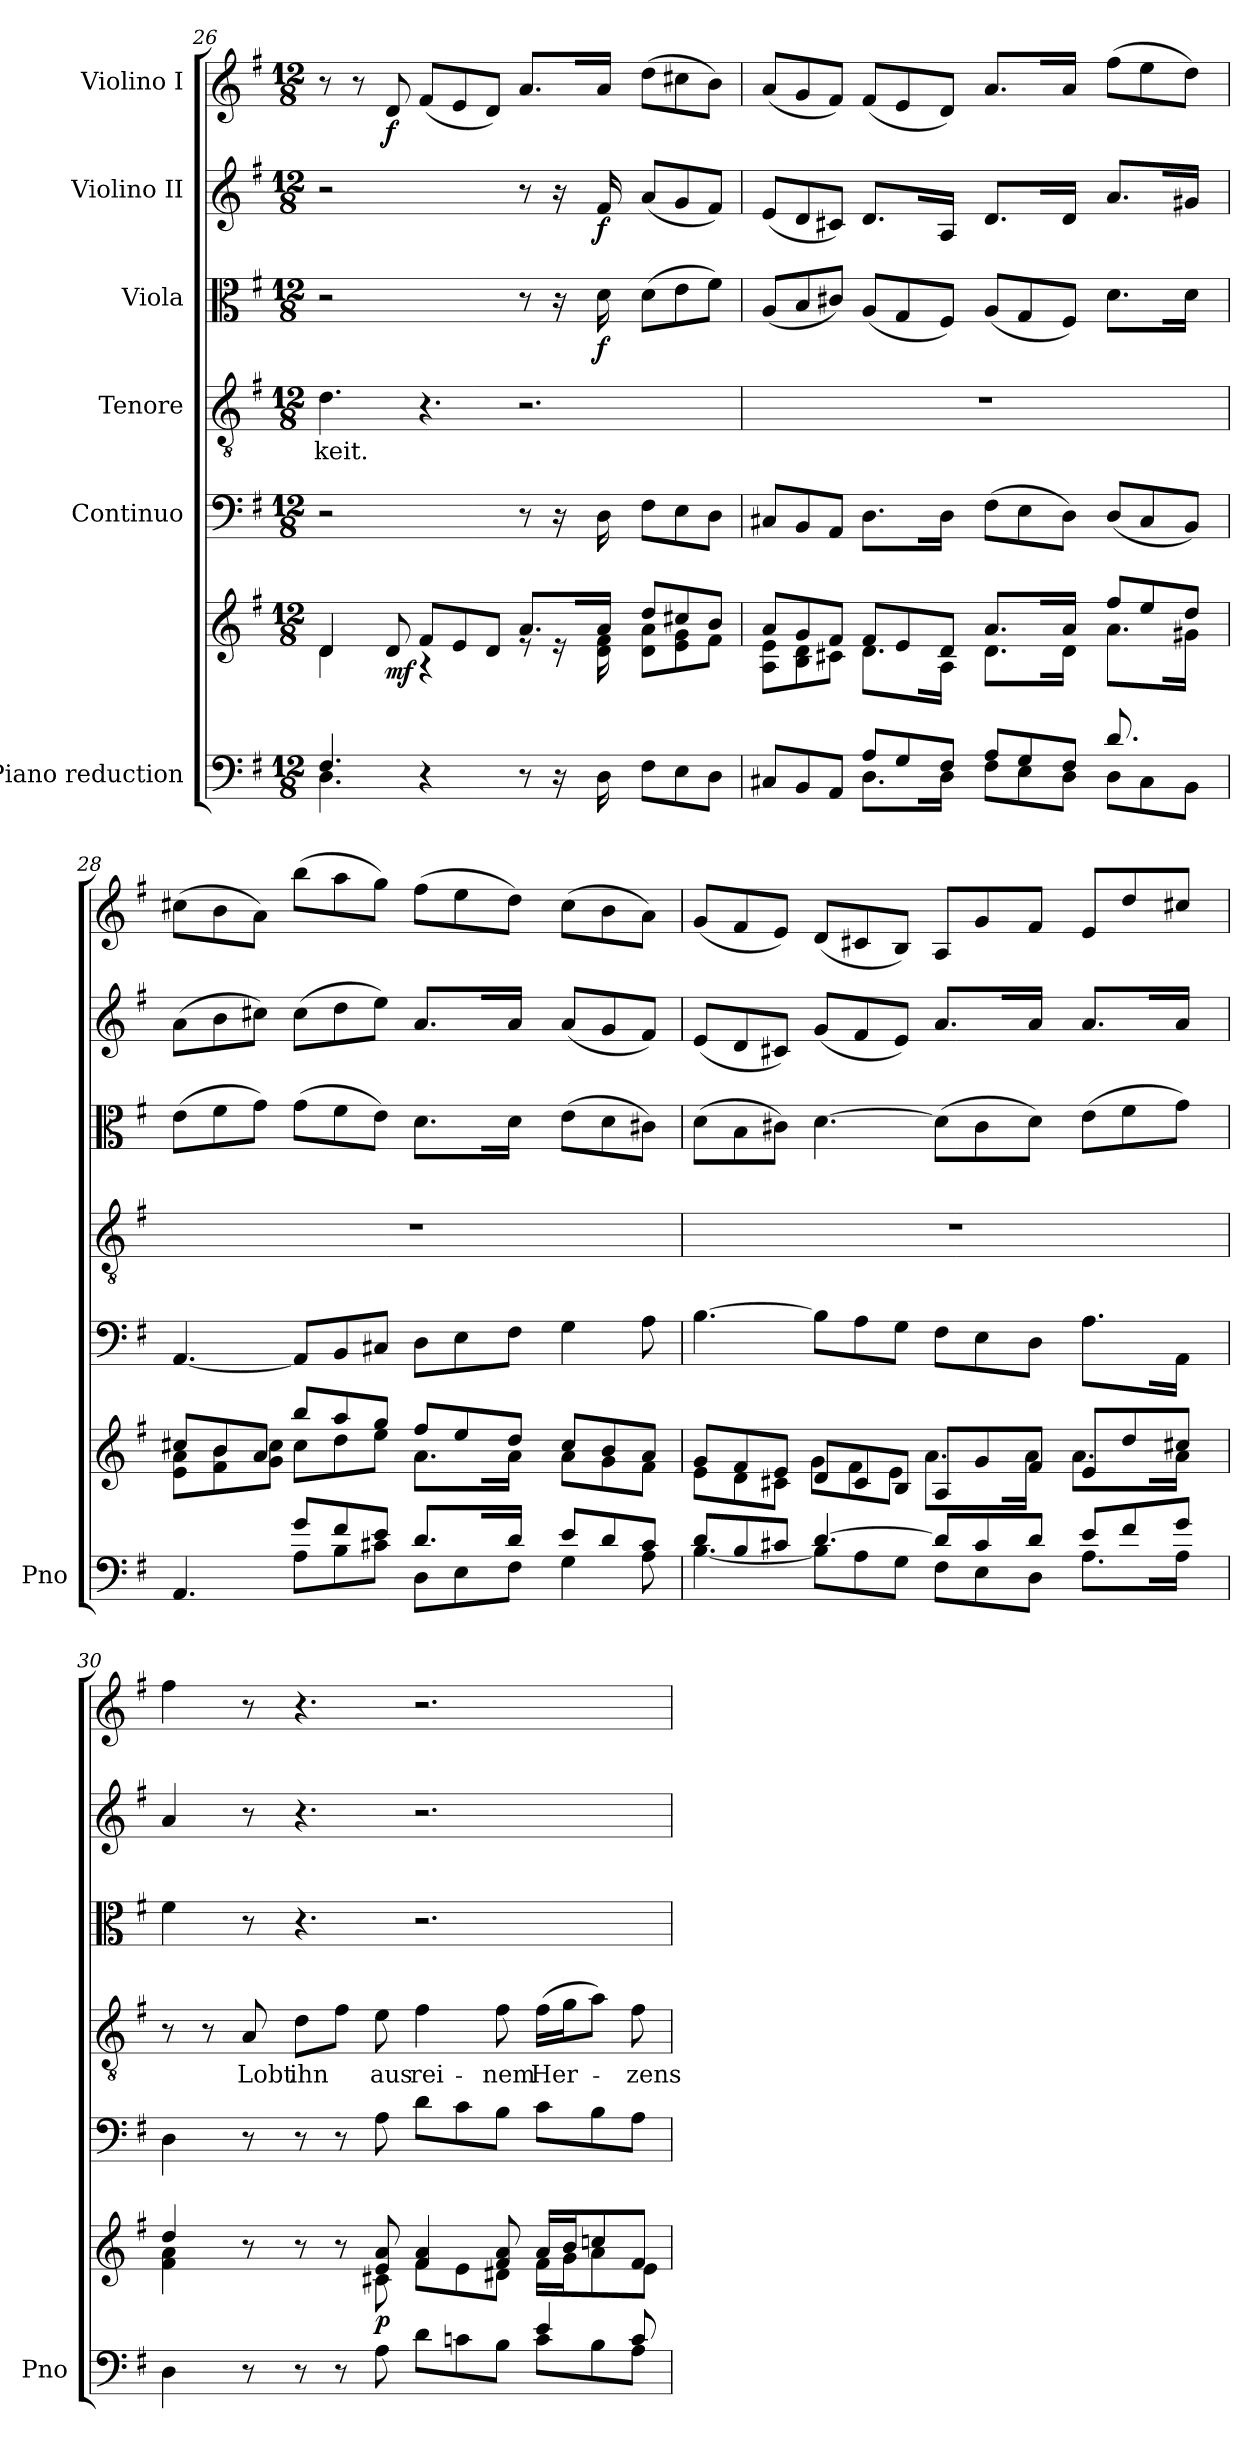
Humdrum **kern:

**kern	**kern	**dynam	**kern	**kern	**text	**kern	**dynam	**kern	**dynam	**kern	**dynam
*part6	*part6	*part6	*part5	*part4	*part4	*part3	*part3	*part2	*part2	*part1	*part1
*staff7	*staff6	*staff6/7	*staff5	*staff4	*staff4	*staff3	*staff3	*staff2	*staff2	*staff1	*staff1
*I"Piano reduction	*	*	*I"Continuo	*I"Tenore	*	*I"Viola	*	*I"Violino II	*	*I"Violino I	*
*I'Pno	*	*	*	*	*	*	*	*	*	*	*
!!LO:PB:g=z
*clefF4	*clefG2	*	*clefF4	*clefGv2	*	*clefC3	*	*clefG2	*	*clefG2	*
*k[f#]	*k[f#]	*	*k[f#]	*k[f#]	*	*k[f#]	*	*k[f#]	*	*k[f#]	*
*M12/8	*M12/8	*	*M12/8	*M12/8	*	*M12/8	*	*M12/8	*	*M12/8	*
=26	=26	=26	=26	=26	=26	=26	=26	=26	=26	=26	=26
*^	*^	*	*	*	*	*	*	*	*	*	*
!	!	!	!	!	!	!	!LO:LY:b	!	!	!	!	!	!
4.F#/	4.D\	4d/	4d\	.	2r	4.d\	-keit.	2r	.	2r	.	8r	.
.	.	.	.	.	.	.	.	.	.	.	.	8r	.
!	!	!	!	!LO:DY:b	!	!	!	!	!	!	!	!	!LO:DY:b
.	.	8d/	8ryy	mf	.	.	.	.	.	.	.	8d/	f
4r	4ryy	8f#/L	4rA	.	.	4.r	.	.	.	.	.	(<8f#/L	.
.	.	8e/	.	.	4ryy	.	.	4ryy	.	4ryy	.	8e/	.
8ryy	8rAyy	8d/J	8ryy	.	.	.	.	.	.	.	.	8d/J)	.
8r	8ryy	8.a/L	8re	.	8r	2.r	.	8r	.	8r	.	8.a/L	.
16r	16ryy	.	16re	.	16r	.	.	16r	.	16r	.	.	.
16ryy	16ryy	16ryy	16ryy	.	16ryy	.	.	16ryy	.	16ryy	.	16ryy	.
!	!	!	!	!	!	!	!	!	!LO:DY:b	!	!LO:DY:b	!	!
16D\	16ryy	16a/Jk	16d\ 16f#\	.	16D\	.	.	16d\	f	16f#/	f	16a/Jk	.
16ryy	16ryy	16ryy	16ryy	.	16ryy	.	.	16ryy	.	16ryy	.	16ryy	.
8F#\L	4.ryy	8dd/L	8d\ 8a\L	.	8F#\L	.	.	(>8d\L	.	(<8a/L	.	(>8dd\L	.
8E\	.	8cc#X/	8e\ 8g\	.	8E\	.	.	8e\	.	8g/	.	8cc#X\	.
8D\J	.	8b/J	8f#\J	.	8D\J	.	.	8f#\J)	.	8f#/J)	.	8b\J)	.
=27	=27	=27	=27	=27	=27	=27	=27	=27	=27	=27	=27	=27	=27
*	*	*	*^	*	*	*	*	*	*	*	*	*	*
8C#X/L	4.ryy	8a/L	8A\ 8e\L	4.ryy	.	8C#X/L	1.r	.	(<8A/L	.	(<8e/L	.	(<8a/L	.
8BB/	.	8g/	8B\ 8d\	.	.	8BB/	.	.	8B/	.	8d/	.	8g/	.
8AA/J	.	8f#/J	8c#X\J	.	.	8AA/J	.	.	8c#X/J)	.	8c#X/J)	.	8f#/J)	.
*	*	*	*v	*v	*	*	*	*	*	*	*	*	*	*
8A/L	8.D\L	8f#/L	8.d\L	.	8.D\L	.	.	(<8A/L	.	8.d/L	.	(<8f#/L	.
8G/	.	8e/	.	.	.	.	.	8G/	.	.	.	8e/	.
.	16reyy	.	16reeeyy	.	16rcyy	.	.	.	.	16reyy	.	.	.
8F#/J	16D\Jk	8d/J	16A\Jk	.	16D\Jk	.	.	8F#/J)	.	16A/Jk	.	8d/J)	.
.	16ryy	.	16ryy	.	16ryy	.	.	.	.	16ryy	.	.	.
8A/L	8F#\L	8.a/L	8.d\L	.	(>8F#\L	.	.	(<8A/L	.	8.d/L	.	8.a/L	.
8G/	8E\	.	.	.	8E\	.	.	8G/	.	.	.	.	.
.	.	16rFyy	16raayy	.	.	.	.	.	.	16reyy	.	16rgyy	.
8F#/J	8D\J	16a/Jk	16d\Jk	.	8D\J)	.	.	8F#/J)	.	16d/Jk	.	16a/Jk	.
.	.	16ryy	16ryy	.	.	.	.	.	.	16ryy	.	16ryy	.
8.d/L	8D\L	8ff#/L	8.a\L	.	(<8D/L	.	.	8.d\L	.	8.a/L	.	(>8ff#\L	.
.	8C#\	8ee/	.	.	8C#/	.	.	.	.	.	.	8ee\	.
16ryy	.	.	16rcccyy	.	.	.	.	16rgyy	.	16rgyy	.	.	.
*	*	*	*^	*	*	*	*	*	*	*	*	*	*
16ryy	8BB\J	8dd/J	16g#X\Jk	16d\Jk	.	8BB/J)	.	.	16d\Jk	.	16g#X/Jk	.	8dd\J)	.
16ryy	.	.	16ryy	16ryy	.	.	.	.	16ryy	.	16ryy	.	.	.
*	*	*	*v	*v	*	*	*	*	*	*	*	*	*	*
=28	=28	=28	=28	=28	=28	=28	=28	=28	=28	=28	=28	=28	=28
4.AA/	4.ryy	8cc#X/L	8e\ 8a\L	.	[4.AA/	1.r	.	(>8e\L	.	(>8a\L	.	(>8cc#X\L	.
.	.	8b/	8f#\ 8b\	.	.	.	.	8f#\	.	8b\	.	8b\	.
.	.	8a/J	8g\ 8cc#\J	.	.	.	.	8g\J)	.	8cc#X\J)	.	8a\J)	.
8g/L	8A\L	8bb/L	8cc#\L	.	8AA/L]	.	.	(>8g\L	.	(>8cc#\L	.	(>8bb\L	.
8f#/	8B\	8aa/	8dd\	.	8BB/	.	.	8f#\	.	8dd\	.	8aa\	.
8e/J	8c#X\J	8gg/J	8ee\J	.	8C#X/J	.	.	8e\J)	.	8ee\J)	.	8gg\J)	.
8.d/L	8D\L	8ff#/L	8.a\L	.	8D\L	.	.	8.d\L	.	8.a/L	.	(>8ff#\L	.
.	8E\	8ee/	.	.	8E\	.	.	.	.	.	.	8ee\	.
16rFFFyy	.	.	16rgggyy	.	.	.	.	16rgyy	.	16rgyy	.	.	.
16d/Jk	8F#\J	8dd/J	16a\Jk	.	8F#\J	.	.	16d\Jk	.	16a/Jk	.	8dd\J)	.
16ryy	.	.	16ryy	.	.	.	.	16ryy	.	16ryy	.	.	.
8e/L	4G\	8cc#/L	8a\L	.	4G\	.	.	(>8e\L	.	(<8a/L	.	(>8cc#\L	.
8d/	.	8b/	8g\	.	.	.	.	8d\	.	8g/	.	8b\	.
8c#/J	8A\	8a/J	8f#\J	.	8A\	.	.	8c#X\J)	.	8f#/J)	.	8a\J)	.
!!LO:LB:g=z
=29	=29	=29	=29	=29	=29	=29	=29	=29	=29	=29	=29	=29	=29
8d/L	[4.B\	8g/L	8e\L	.	[4.B\	1.r	.	(>8d\L	.	(<8e/L	.	(<8g/L	.
8B/	.	8f#/	8d\	.	.	.	.	8B\	.	8d/	.	8f#/	.
8c#X/J	.	8e/J	8c#X\J	.	.	.	.	8c#X\J)	.	8c#X/J)	.	8e/J)	.
[4.d/	8B\L]	8d/L	8g\L	.	8B\L]	.	.	[4.d\	.	(<8g/L	.	(<8d/L	.
.	8A\	8c#/	8f#\	.	8A\	.	.	.	.	8f#/	.	8c#X/	.
.	8G\J	8B/J	8e\J	.	8G\J	.	.	.	.	8e/J)	.	8B/J)	.
8d/L]	8F#\L	8A/L	8.a\L	.	8F#\L	.	.	(>8d\L]	.	8.a/L	.	8A/L	.
8c#/	8E\	8g/	.	.	8E\	.	.	8c#\	.	.	.	8g/	.
.	.	.	16ryy	.	.	.	.	.	.	16ryy	.	.	.
8d/J	8D\J	8f#/J	16a\Jk	.	8D\J	.	.	8d\J)	.	16a/Jk	.	8f#/J	.
.	.	.	16rffyy	.	.	.	.	.	.	16ryy	.	.	.
8e/L	8.A\L	8e/L	8.a\L	.	8.A\L	.	.	(>8e\L	.	8.a/L	.	8e/L	.
8f#/	.	8dd/	.	.	.	.	.	8f#\	.	.	.	8dd/	.
.	16rddyy	.	16rcccyy	.	16rFyy	.	.	.	.	16ryy	.	.	.
8g/J	16A\Jk	8cc#X/J	16a\Jk	.	16AA\Jk	.	.	8g\J)	.	16a/Jk	.	8cc#X/J	.
.	16ryy	.	16ryy	.	16ryy	.	.	.	.	16ryy	.	.	.
=30	=30	=30	=30	=30	=30	=30	=30	=30	=30	=30	=30	=30	=30
4ryy	4D\	4dd/	4f#\ 4a\	.	4D\	8r	.	4f#\	.	4a/	.	4ff#\	.
.	.	.	.	.	.	8r	.	.	.	.	.	.	.
!	!	!	!	!	!	!	!LO:LY:b	!	!	!	!	!	!
8r	8ryy	8r	8ryy	.	8r	8A/	Lobt	8r	.	8r	.	8r	.
!	!	!	!	!	!	!	!LO:LY:b	!	!	!	!	!	!
8r	8ryy	8r	8ryy	.	8r	8d\L	ihn	4.r	.	4.r	.	4.r	.
8r	8ryy	8r	8ryy	.	8r	8f#\J	.	.	.	.	.	.	.
!	!	!	!	!LO:DY:b	!	!	!LO:LY:b	!	!	!	!	!	!
8ryy	8A\	8e/ 8a/	8c#X\	p	8A\	8e\	aus	.	.	.	.	.	.
!	!	!	!	!	!	!	!LO:LY:b	!	!	!	!	!	!
4.ryy	8d\L	4f#/ 4a/	8f#\L	.	8d\L	4f#\	rei-	2.r	.	2.r	.	2.r	.
.	8cn\	.	8e\	.	8c\	.	.	.	.	.	.	.	.
!	!	!	!	!	!	!	!LO:LY:b	!	!	!	!	!	!
.	8B\J	8f#/ 8a/	8d#X\J	.	8B\J	8f#\	-nem	.	.	.	.	.	.
!	!	!	!	!	!	!	!LO:LY:b	!	!	!	!	!	!
4e/	8c\L	16a/LL	16f#\LL	.	8c\L	(>16f#\LL	Her-	.	.	.	.	.	.
.	.	16b/J	16g\J	.	.	16g\J	.	.	.	.	.	.	.
.	8B\	8ccn/	8a\	.	8B\	8a\J)	.	.	.	.	.	.	.
!	!	!	!	!	!	!	!LO:LY:b	!	!	!	!	!	!
8c/	8A\J	8f#/J	8e\J	.	8A\J	8f#\	-zens-	.	.	.	.	.	.
*v	*v	*	*	*	*	*	*	*	*	*	*	*	*
*	*v	*v	*	*	*	*	*	*	*	*	*	*
=	=	=	=	=	=	=	=	=	=	=	=
*-	*-	*-	*-	*-	*-	*-	*-	*-	*-	*-	*-
